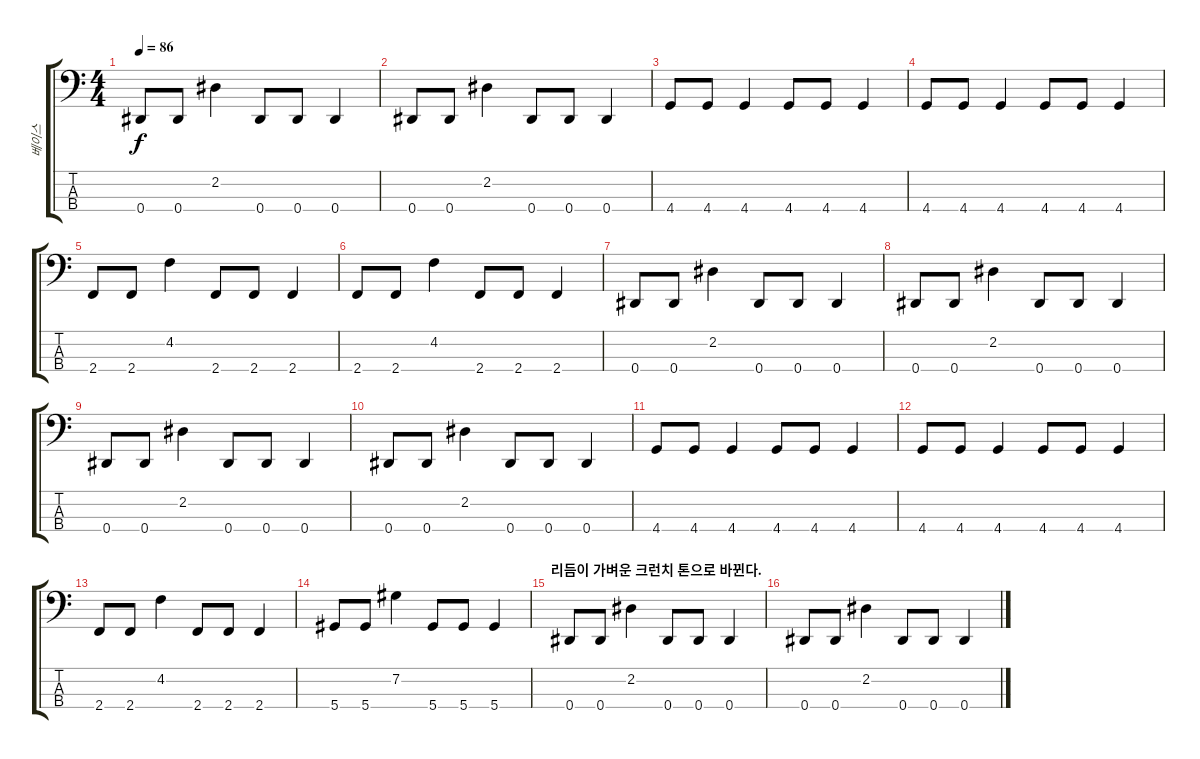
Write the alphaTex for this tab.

\track ("베이스" "베이스") {instrument electricbassfinger}
\staff {score tabs}
\tuning (Gb2 Db2 Ab1 Eb1) {hide}
\ts (4 4)
\tempo 86
\clef f4
\ks c
0.4.8{dy f} 0.4.8 2.2.4 0.4.8 0.4.8 0.4.4 |
0.4.8 0.4.8 2.2.4 0.4.8 0.4.8 0.4.4 |
4.4.8 4.4.8 4.4.4 4.4.8 4.4.8 4.4.4 |
4.4.8 4.4.8 4.4.4 4.4.8 4.4.8 4.4.4 |
2.4.8 2.4.8 4.2.4 2.4.8 2.4.8 2.4.4 |
2.4.8 2.4.8 4.2.4 2.4.8 2.4.8 2.4.4 |
0.4.8 0.4.8 2.2.4 0.4.8 0.4.8 0.4.4 |
0.4.8 0.4.8 2.2.4 0.4.8 0.4.8 0.4.4 |
0.4.8 0.4.8 2.2.4 0.4.8 0.4.8 0.4.4 |
0.4.8 0.4.8 2.2.4 0.4.8 0.4.8 0.4.4 |
4.4.8 4.4.8 4.4.4 4.4.8 4.4.8 4.4.4 |
4.4.8 4.4.8 4.4.4 4.4.8 4.4.8 4.4.4 |
2.4.8 2.4.8 4.2.4 2.4.8 2.4.8 2.4.4 |
5.4.8 5.4.8 7.2.4 5.4.8 5.4.8 5.4.4 |
\section ("" "리듬이 가벼운 크런치 톤으로 바뀐다.")
0.4.8 0.4.8 2.2.4 0.4.8 0.4.8 0.4.4 |
0.4.8 0.4.8 2.2.4 0.4.8 0.4.8 0.4.4
